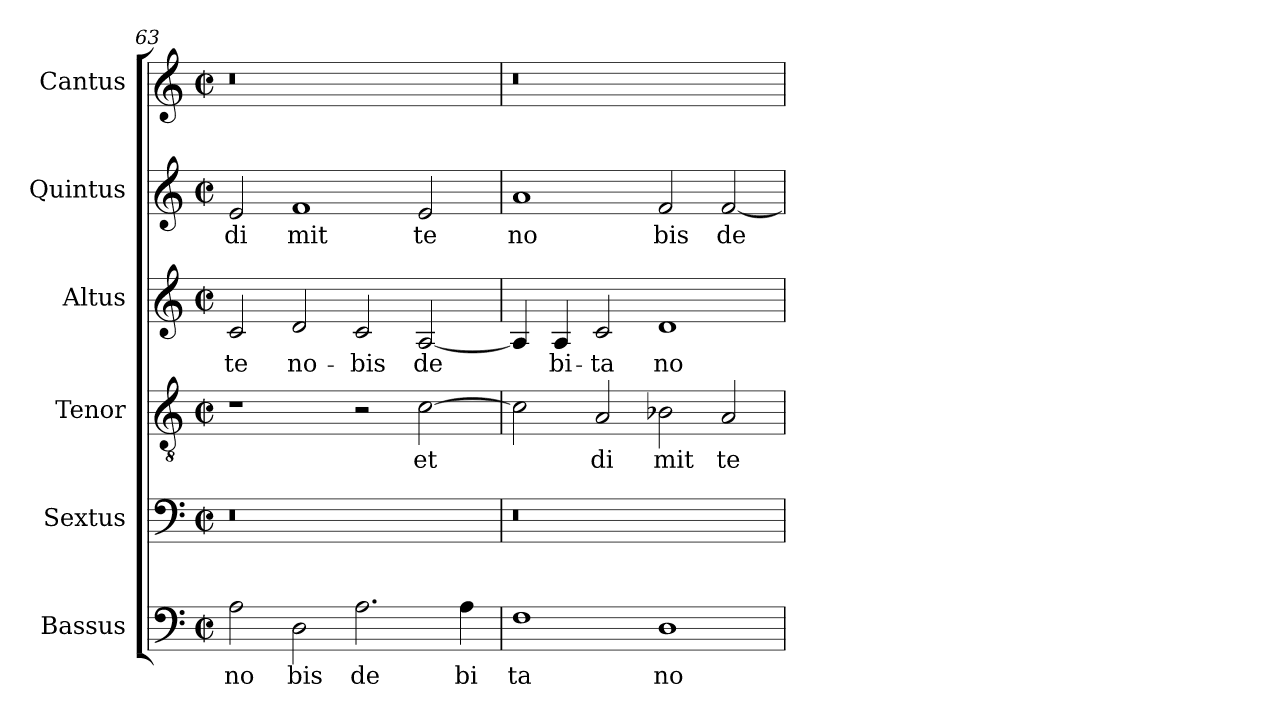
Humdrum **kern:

**kern	**text	**kern	**kern	**text	**kern	**text	**kern	**text	**kern
*part6	*part6	*part5	*part4	*part4	*part3	*part3	*part2	*part2	*part1
*staff6	*staff6	*staff5	*staff4	*staff4	*staff3	*staff3	*staff2	*staff2	*staff1
*I"Bassus	*	*I"Sextus	*I"Tenor	*	*I"Altus	*	*I"Quintus	*	*I"Cantus
*clefF4	*	*clefF4	*clefGv2	*	*clefG2	*	*clefG2	*	*clefG2
*k[]	*	*k[]	*k[]	*	*k[]	*	*k[]	*	*k[]
*C:	*	*C:	*C:	*	*C:	*	*C:	*	*C:
*M2/2	*	*M2/2	*M2/2	*	*M2/2	*	*M2/2	*	*M2/2
*met(c|)	*	*met(c|)	*met(c|)	*	*met(c|)	*	*met(c|)	*	*met(c|)
=63	=63	=63	=63	=63	=63	=63	=63	=63	=63
!	!LO:LY:b:cj	!	!	!	!	!LO:LY:b:cj	!	!LO:LY:b:cj	!
2A\	no	0r	1r	.	2c/	-te	2e/	di	0r
!	!LO:LY:b:cj	!	!	!	!	!LO:LY:b:cj	!	!LO:LY:b:cj	!
2D\	bis	.	.	.	2d/	no-	1f	mit	.
!	!LO:LY:b:cj	!	!	!	!	!LO:LY:b:cj	!	!	!
2.A\	de	.	2r	.	2c/	-bis	.	.	.
!	!	!	!	!LO:LY:b:cj	!	!LO:LY:b:cj	!	!LO:LY:b:cj	!
.	.	.	[<2c\	et	[<2A/	de-	2e/	te	.
!	!LO:LY:b:cj	!	!	!	!	!	!	!	!
4A\	bi	.	.	.	.	.	.	.	.
!!LO:LB:g=z
=64	=64	=64	=64	=64	=64	=64	=64	=64	=64
!	!LO:LY:b:cj	!	!	!LO:LY:b:cj	!	!LO:LY:b:cj	!	!LO:LY:b:cj	!
1F	ta	0r	2c\]	.	4A/]	--	1a	no	0r
!	!	!	!	!	!	!LO:LY:b:cj	!	!	!
.	.	.	.	.	4A/	-bi-	.	.	.
!	!	!	!	!LO:LY:b:cj	!	!LO:LY:b:cj	!	!	!
.	.	.	2A/	di	2c/	-ta	.	.	.
!	!LO:LY:b:cj	!	!	!LO:LY:b:cj	!	!LO:LY:b:cj	!	!LO:LY:b:cj	!
1D	no-	.	2B-X\	mit	1d	no-	2f/	bis	.
!	!	!	!	!LO:LY:b:cj	!	!	!	!LO:LY:b:cj	!
.	.	.	2A/	te	.	.	[<2f/	de	.
=	=	=	=	=	=	=	=	=	=
*-	*-	*-	*-	*-	*-	*-	*-	*-	*-
